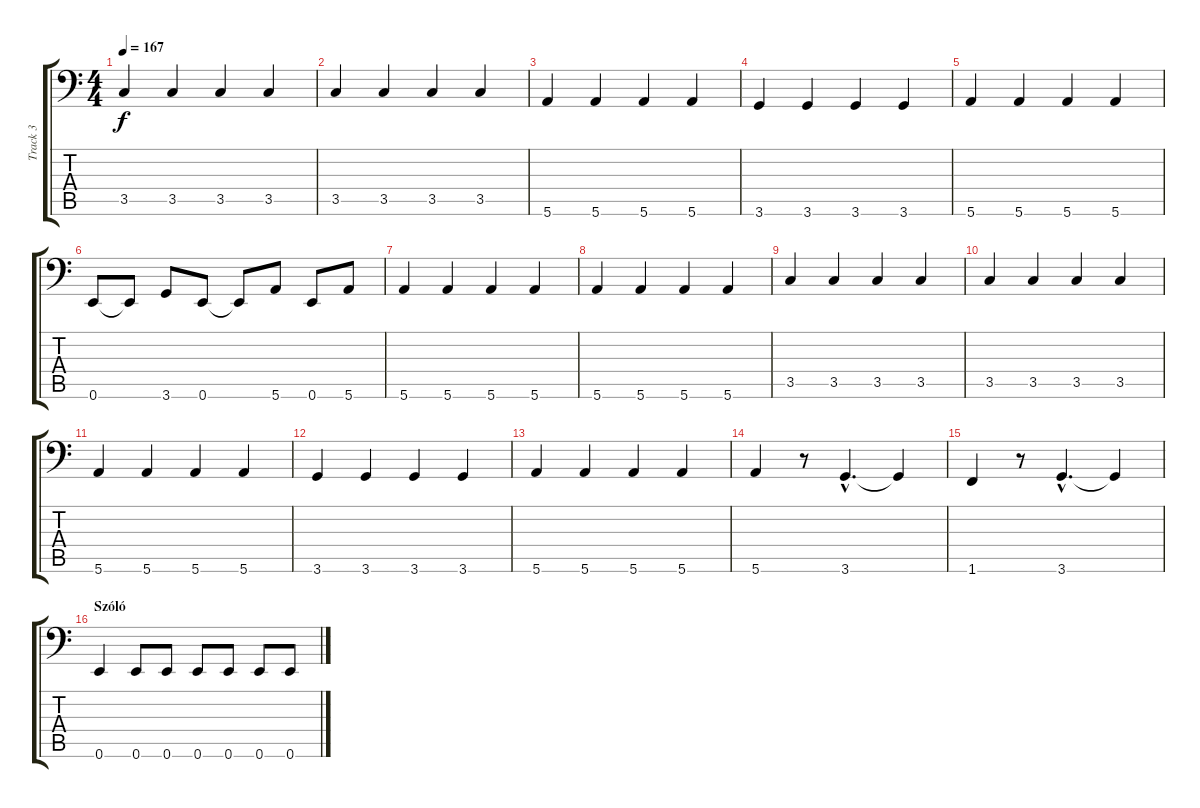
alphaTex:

\track ("Track 3" "Track 3") {instrument electricbassfinger}
\staff {score tabs}
\tuning (E3 B2 G2 D2 A1 E1) {hide}
\ts (4 4)
\tempo 167
\clef f4
\ks c
3.5.4{dy f} 3.5.4 3.5.4 3.5.4 |
3.5.4 3.5.4 3.5.4 3.5.4 |
5.6.4 5.6.4 5.6.4 5.6.4 |
3.6.4 3.6.4 3.6.4 3.6.4 |
5.6.4 5.6.4 5.6.4 5.6.4 |
0.6.8 0.6{t}.8 3.6.8 0.6.8 0.6{t}.8 5.6.8 0.6.8 5.6.8 |
5.6.4 5.6.4 5.6.4 5.6.4 |
5.6.4 5.6.4 5.6.4 5.6.4 |
3.5.4 3.5.4 3.5.4 3.5.4 |
3.5.4 3.5.4 3.5.4 3.5.4 |
5.6.4 5.6.4 5.6.4 5.6.4 |
3.6.4 3.6.4 3.6.4 3.6.4 |
5.6.4 5.6.4 5.6.4 5.6.4 |
5.6.4 r.8 3.6{hac}.4{d} 3.6{t}.4 |
1.6.4 r.8 3.6{hac}.4{d} 3.6{t}.4 |
\section ("" "Szóló")
0.6.4 0.6.8 0.6.8 0.6.8 0.6.8 0.6.8 0.6.8
